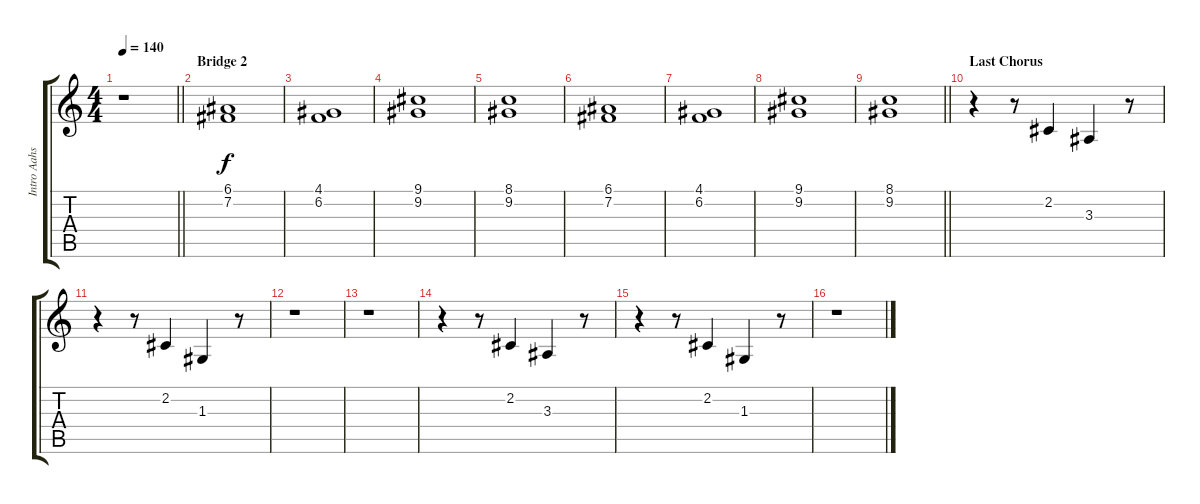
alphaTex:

\track ("Intro Aahs" "Intro Aahs") {instrument choiraahs bank 255}
\staff {score tabs}
\tuning (E4 B3 G3 D3 A2 E2) {hide}
\ts (4 4)
\tempo 140
\clef g2
\barLineRight lightlight
\ks c
r.1{dy f} |
\section ("" "Bridge 2")
(6.1 7.2).1{volume 7 instrument electricguitarjazz} |
(4.1 6.2).1 |
(9.1 9.2).1 |
(8.1 9.2).1 |
(6.1 7.2).1{volume 7 instrument electricguitarjazz} |
(4.1 6.2).1 |
(9.1 9.2).1 |
\barLineRight lightlight
(8.1 9.2).1 |
\section ("" "Last Chorus")
r.4{volume 13 instrument choiraahs} r.8 2.2.4 3.3.4 r.8 |
r.4 r.8 2.2.4 1.3.4 r.8 |
r.1 |
r.1 |
r.4 r.8 2.2.4 3.3.4 r.8 |
r.4 r.8 2.2.4 1.3.4 r.8 |
r.1
